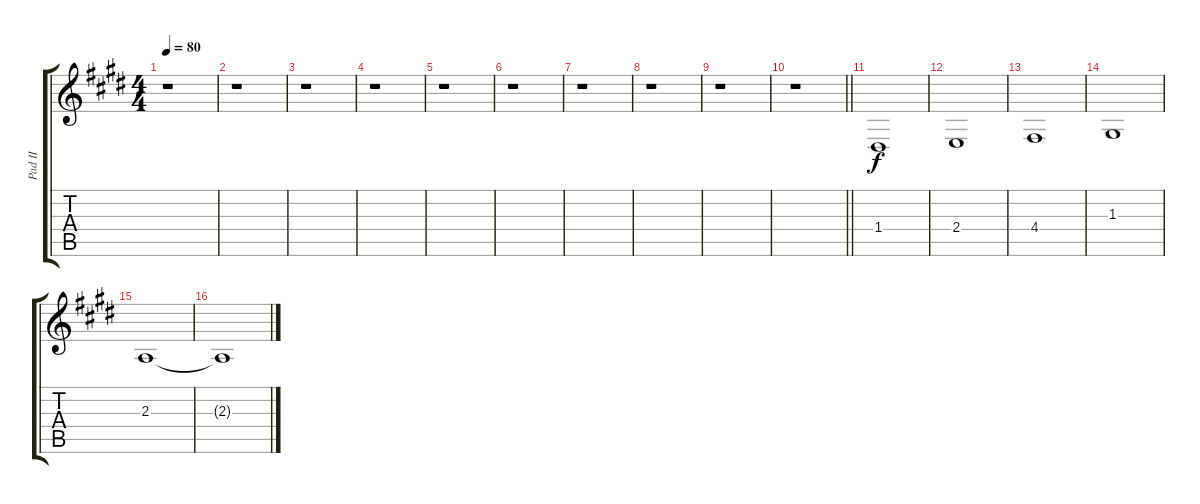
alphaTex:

\track ("Pad II" "Pad II") {instrument pad2warm}
\staff {score tabs}
\tuning (E4 B3 G3 D3 A2 E2) {hide}
\ts (4 4)
\tempo 80
\clef g2
\ks e
r.1{dy f} |
r.1 |
r.1 |
r.1 |
r.1 |
r.1 |
r.1 |
r.1 |
r.1 |
\barLineRight lightlight
r.1 |
1.4.1 |
2.4.1 |
4.4.1 |
1.3.1 |
2.3.1 |
2.3{t}.1
